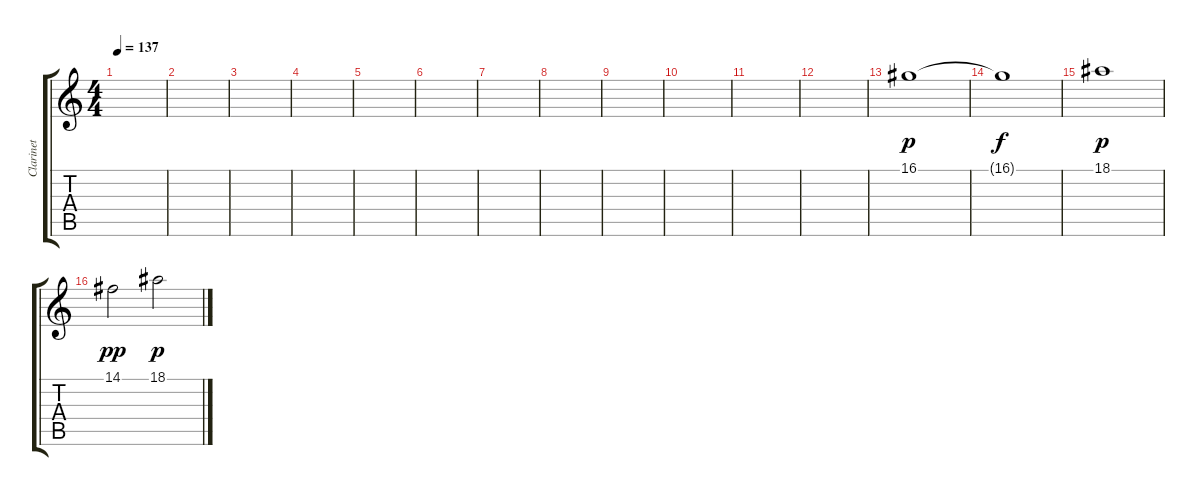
\track ("Clarinet" "Clarinet") {instrument clarinet}
\staff {score tabs}
\tuning (E4 B3 G3 D3 A2 E2) {hide}
\ts (4 4)
\tempo 137
\clef g2
\ks c
|
|
|
|
|
|
|
|
|
|
|
|
16.1.1{dy p} |
16.1{t}.1{dy f} |
18.1.1{dy p} |
14.1.2{dy pp} 18.1.2{dy p}
